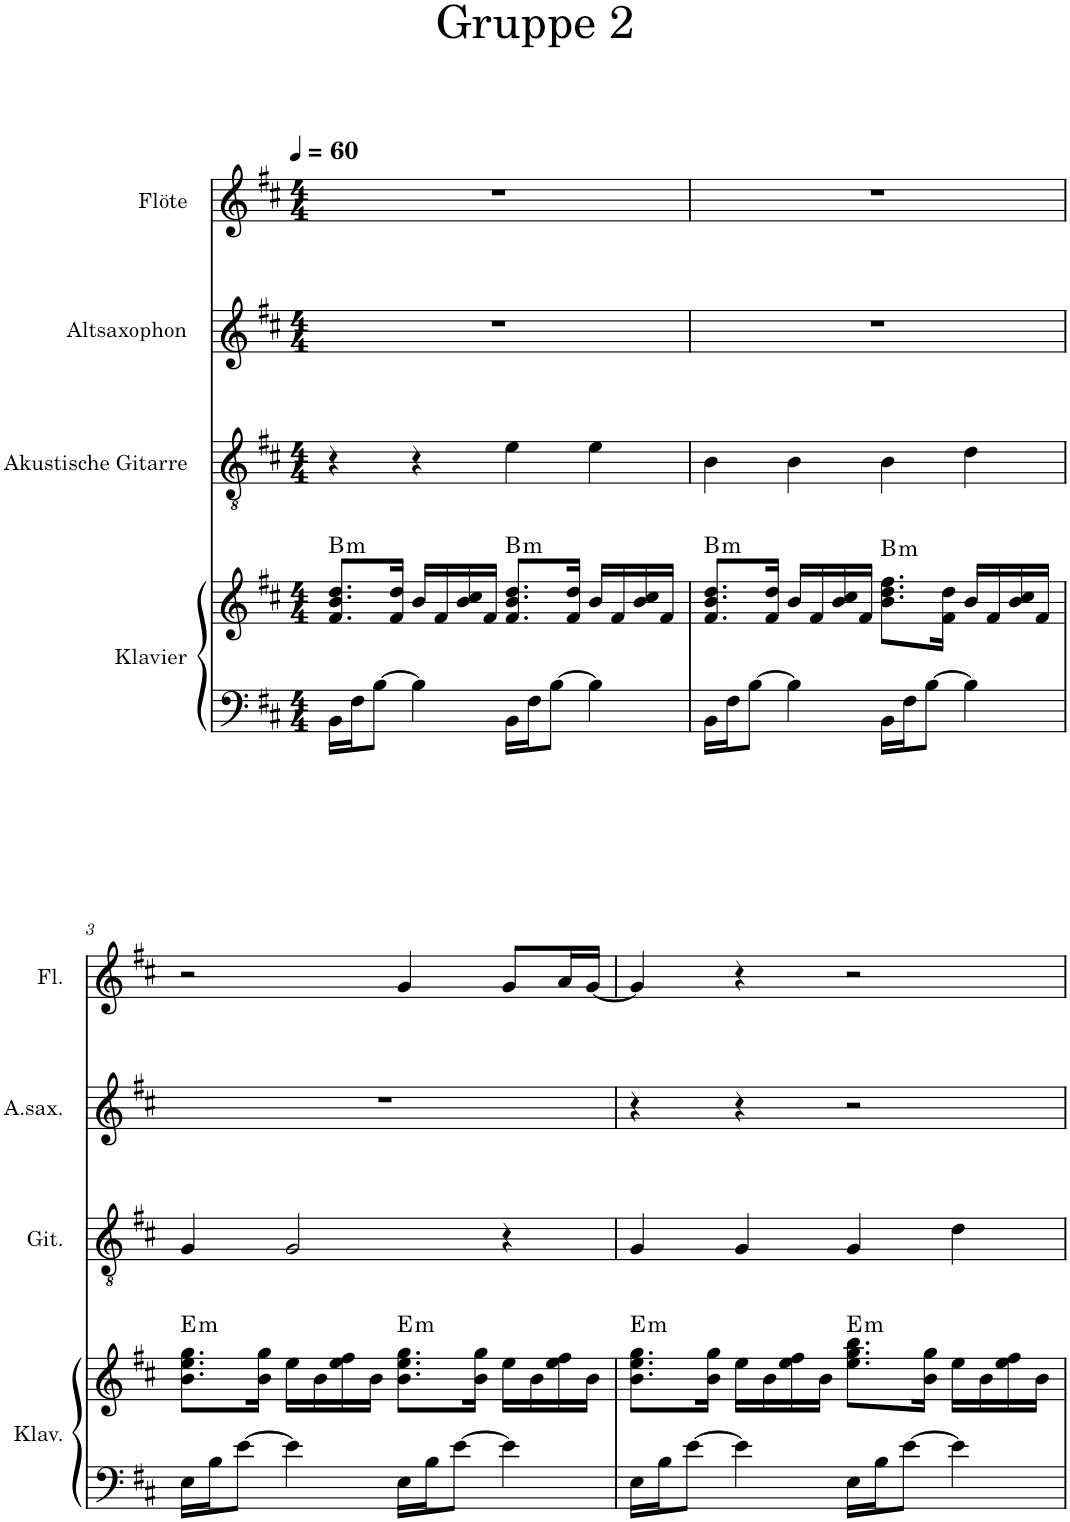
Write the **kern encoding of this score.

**kern	**kern	**harte	**kern	**kern	**kern
*part4	*part4	*part4	*part3	*part2	*part1
*staff5	*staff4	*	*staff3	*staff2	*staff1
*I"Klavier	*	*	*I"Akustische Gitarre	*I"Altsaxophon	*I"Flöte
*I'Klav.	*	*	*I'Git.	*I'A.sax.	*I'Fl.
*clefF4	*clefG2	*	*clefGv2	*clefG2	*clefG2
*	*	*	*	*ITrd5c9	*
*k[f#c#]	*k[f#c#]	*	*k[f#c#]	*k[f#c#]	*k[f#c#]
*M4/4	*M4/4	*	*M4/4	*M4/4	*M4/4
*MM60	*MM60	*	*MM60	*MM60	*MM60
=1	=1	=1	=1	=1	=1
!	!	!LO:H:kt=m	!	!	!
16BB\LL	8.f#/ 8.b/ 8.dd/L	B:min	4r	1r	1r
16F#\J	.	.	.	.	.
[8B\J	.	.	.	.	.
.	16f#/ 16dd/Jk	.	.	.	.
4B\]	16b/LL	.	4r	.	.
.	16f#/	.	.	.	.
.	16b/ 16cc#/	.	.	.	.
.	16f#/JJ	.	.	.	.
!	!	!LO:H:kt=m	!	!	!
16BB\LL	8.f#/ 8.b/ 8.dd/L	B:min	4e\	.	.
16F#\J	.	.	.	.	.
[8B\J	.	.	.	.	.
.	16f#/ 16dd/Jk	.	.	.	.
4B\]	16b/LL	.	4e\	.	.
.	16f#/	.	.	.	.
.	16b/ 16cc#/	.	.	.	.
.	16f#/JJ	.	.	.	.
=2	=2	=2	=2	=2	=2
!	!	!LO:H:kt=m	!	!	!
16BB\LL	8.f#/ 8.b/ 8.dd/L	B:min	4B\	1r	1r
16F#\J	.	.	.	.	.
[8B\J	.	.	.	.	.
.	16f#/ 16dd/Jk	.	.	.	.
4B\]	16b/LL	.	4B\	.	.
.	16f#/	.	.	.	.
.	16b/ 16cc#/	.	.	.	.
.	16f#/JJ	.	.	.	.
!	!	!LO:H:kt=m	!	!	!
16BB\LL	8.b\ 8.dd\ 8.ff#\L	B:min	4B\	.	.
16F#\J	.	.	.	.	.
[8B\J	.	.	.	.	.
.	16f#\ 16dd\Jk	.	.	.	.
4B\]	16b/LL	.	4d\	.	.
.	16f#/	.	.	.	.
.	16b/ 16cc#/	.	.	.	.
.	16f#/JJ	.	.	.	.
!!LO:LB:g=z
=3	=3	=3	=3	=3	=3
!	!	!LO:H:kt=m	!	!	!
16E\LL	8.b\ 8.ee\ 8.gg\L	E:min	4G/	1r	2r
16B\J	.	.	.	.	.
[8e\J	.	.	.	.	.
.	16b\ 16gg\Jk	.	.	.	.
4e\]	16ee\LL	.	2G/	.	.
.	16b\	.	.	.	.
.	16ee\ 16ff#\	.	.	.	.
.	16b\JJ	.	.	.	.
!	!	!LO:H:kt=m	!	!	!
16E\LL	8.b\ 8.ee\ 8.gg\L	E:min	.	.	4g/
16B\J	.	.	.	.	.
[8e\J	.	.	.	.	.
.	16b\ 16gg\Jk	.	.	.	.
4e\]	16ee\LL	.	4r	.	8g/L
.	16b\	.	.	.	.
.	16ee\ 16ff#\	.	.	.	16a/L
.	16b\JJ	.	.	.	[16g/JJ
=4	=4	=4	=4	=4	=4
!	!	!LO:H:kt=m	!	!	!
16E\LL	8.b\ 8.ee\ 8.gg\L	E:min	4G/	4r	4g/]
16B\J	.	.	.	.	.
[8e\J	.	.	.	.	.
.	16b\ 16gg\Jk	.	.	.	.
4e\]	16ee\LL	.	4G/	4r	4r
.	16b\	.	.	.	.
.	16ee\ 16ff#\	.	.	.	.
.	16b\JJ	.	.	.	.
!	!	!LO:H:kt=m	!	!	!
16E\LL	8.ee\ 8.gg\ 8.bb\L	E:min	4G/	2r	2r
16B\J	.	.	.	.	.
[8e\J	.	.	.	.	.
.	16b\ 16gg\Jk	.	.	.	.
4e\]	16ee\LL	.	4d\	.	.
.	16b\	.	.	.	.
.	16ee\ 16ff#\	.	.	.	.
.	16b\JJ	.	.	.	.
=	=	=	=	=	=
*-	*-	*-	*-	*-	*-
